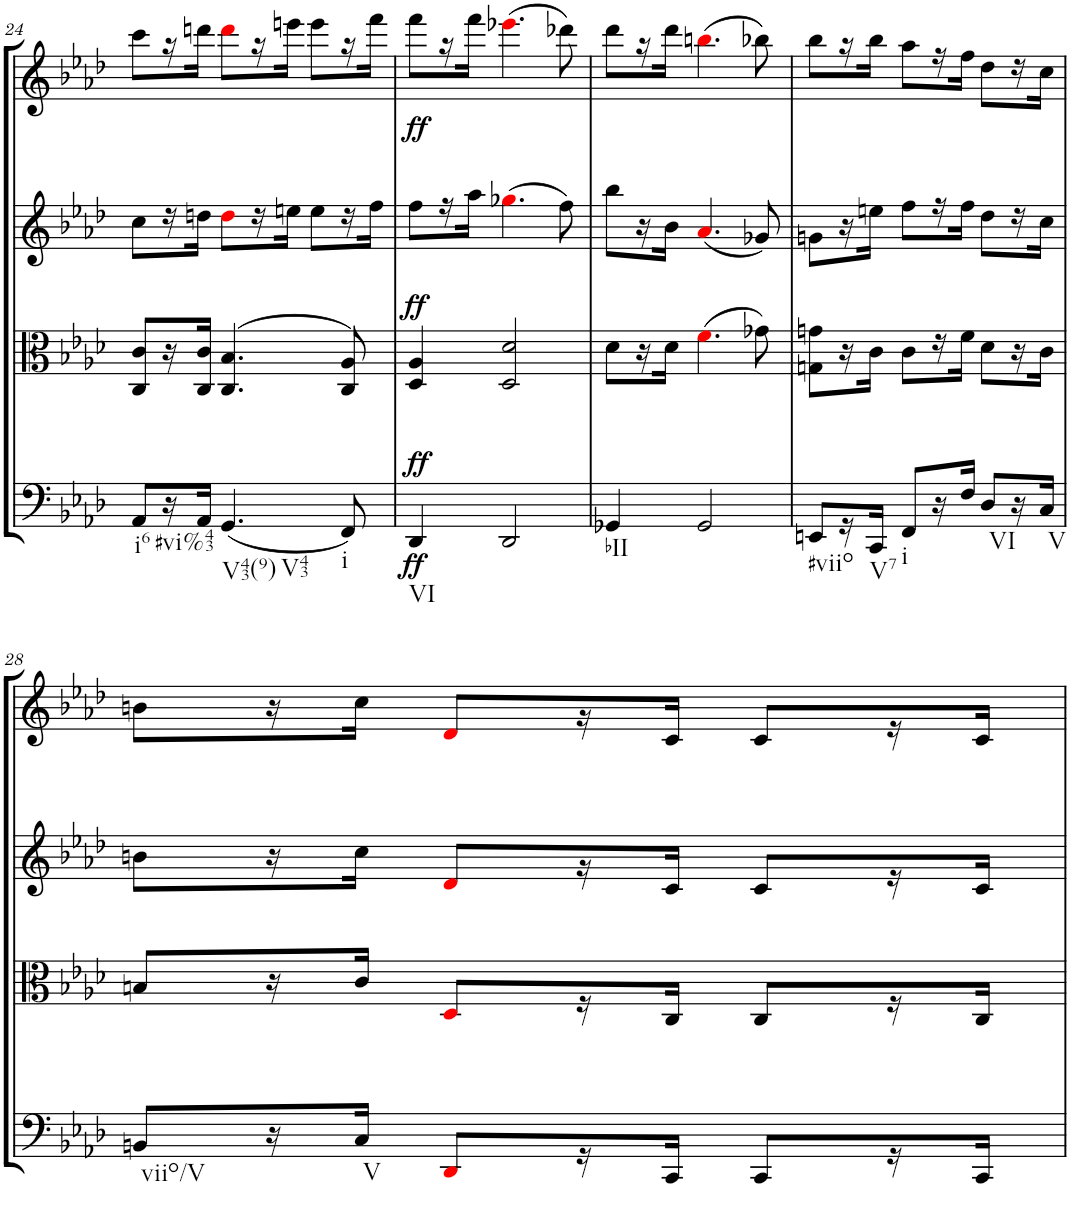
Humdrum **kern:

**kern	**dynam	**kern	**dynam	**kern	**kern	**dynam
*part4	*part4	*part3	*part3	*part2	*part1	*part1
*staff4	*staff4	*staff3	*staff3	*staff2	*staff1	*staff1
*I"Cello	*	*I"Viola	*	*I"2nd Violin	*I"1st Violin	*
*	*	*I'Vla	*	*I'Vln	*I'Vln	*
!!LO:PB:g=z
*clefF4	*	*clefC3	*	*clefG2	*clefG2	*
*k[b-e-a-d-]	*	*k[b-e-a-d-]	*	*k[b-e-a-d-]	*k[b-e-a-d-]	*
*M3/4	*	*M3/4	*	*M3/4	*M3/4	*
=24	=24	=24	=24	=24	=24	=24
!LO:TX:b:t=i6	!	!	!	!	!	!
8AA-/L	.	8C/ 8c/L	.	8cc\L	8ccc\L	.
16r	.	16r	.	16r	16r	.
!LO:TX:b:t=#vi%43	!	!	!	!	!	!
16AA-/JJ	.	16C/ 16c/JJ	.	16ddn\JJ	16dddn\JJ	.
!LO:TX:b:t=V43(9)	!	!	!	!	!	!
!LO:TX:b:t=V43	!	!	!	!	!	!
(4.GG/	.	(>4.C/ 4.B-/	.	8ddi\L	8dddi\L	.
.	.	.	.	16r	16r	.
.	.	.	.	16een\JJ	16eeen\JJ	.
.	.	.	.	8ee\L	8eee\L	.
!LO:TX:b:t=i	!	!	!	!	!	!
8FF/)	.	8C/ 8A-/)	.	16r	16r	.
.	.	.	.	16ff\JJ	16fff\JJ	.
=25	=25	=25	=25	=25	=25	=25
!LO:TX:b:t=VI	!	!	!	!	!	!
!	!LO:DY:b	!	!	!	!	!
!	!LO:DY:n=1:a	!	!LO:DY:a	!	!	!LO:DY:b
4DD-/	ff ff	4D-/ 4A-/	ff	8ff\L	8fff\L	ff
.	.	.	.	16r	16r	.
.	.	.	.	16aa-\JJ	16fff\JJ	.
2DD-/	.	2D-/ 2d-/	.	(4.gg-Xi\	(4.eee-Xi\	.
.	.	.	.	8ff\)	8ddd-X\)	.
=26	=26	=26	=26	=26	=26	=26
!LO:TX:b:t=bII	!	!	!	!	!	!
4GG-X/	.	8d-\L	.	8bb-\L	8ddd-\L	.
.	.	16r	.	16r	16r	.
.	.	16d-\JJ	.	16b-\JJ	16ddd-\JJ	.
2GG-/	.	(4.fi\	.	(4.a-i/	(4.bbni\	.
.	.	8g-X\)	.	8g-X/)	8bb-X\)	.
=27	=27	=27	=27	=27	=27	=27
!LO:TX:b:t=#viio	!	!	!	!	!	!
8EEn/L	.	8Gn\ 8gn\L	.	8gn\L	8bb-\L	.
16r	.	16r	.	16r	16r	.
!LO:TX:b:t=V7	!	!	!	!	!	!
16CC/JJ	.	16c\JJ	.	16een\JJ	16bb-\JJ	.
!LO:TX:b:t=i	!	!	!	!	!	!
8FF/L	.	8c\L	.	8ff\L	8aa-\L	.
16r	.	16r	.	16r	16r	.
16F/JJ	.	16f\JJ	.	16ff\JJ	16ff\JJ	.
!LO:TX:b:t=VI	!	!	!	!	!	!
8D-/L	.	8d-\L	.	8dd-\L	8dd-\L	.
16r	.	16r	.	16r	16r	.
!LO:TX:b:t=V	!	!	!	!	!	!
16C/JJ	.	16c\JJ	.	16cc\JJ	16cc\JJ	.
!!LO:LB:g=z
=28	=28	=28	=28	=28	=28	=28
!LO:TX:b:t=viio/V	!	!	!	!	!	!
8BBn/L	.	8Bn/L	.	8bn\L	8bn\L	.
16r	.	16r	.	16r	16r	.
!LO:TX:b:t=V	!	!	!	!	!	!
16C/JJ	.	16c/JJ	.	16cc\JJ	16cc\JJ	.
8DD-i/L	.	8D-i/L	.	8d-i/L	8d-i/L	.
16r	.	16r	.	16r	16r	.
16CC/JJ	.	16C/JJ	.	16c/JJ	16c/JJ	.
8CC/L	.	8C/L	.	8c/L	8c/L	.
16r	.	16r	.	16r	16r	.
16CC/JJ	.	16C/JJ	.	16c/JJ	16c/JJ	.
=	=	=	=	=	=	=
*-	*-	*-	*-	*-	*-	*-
